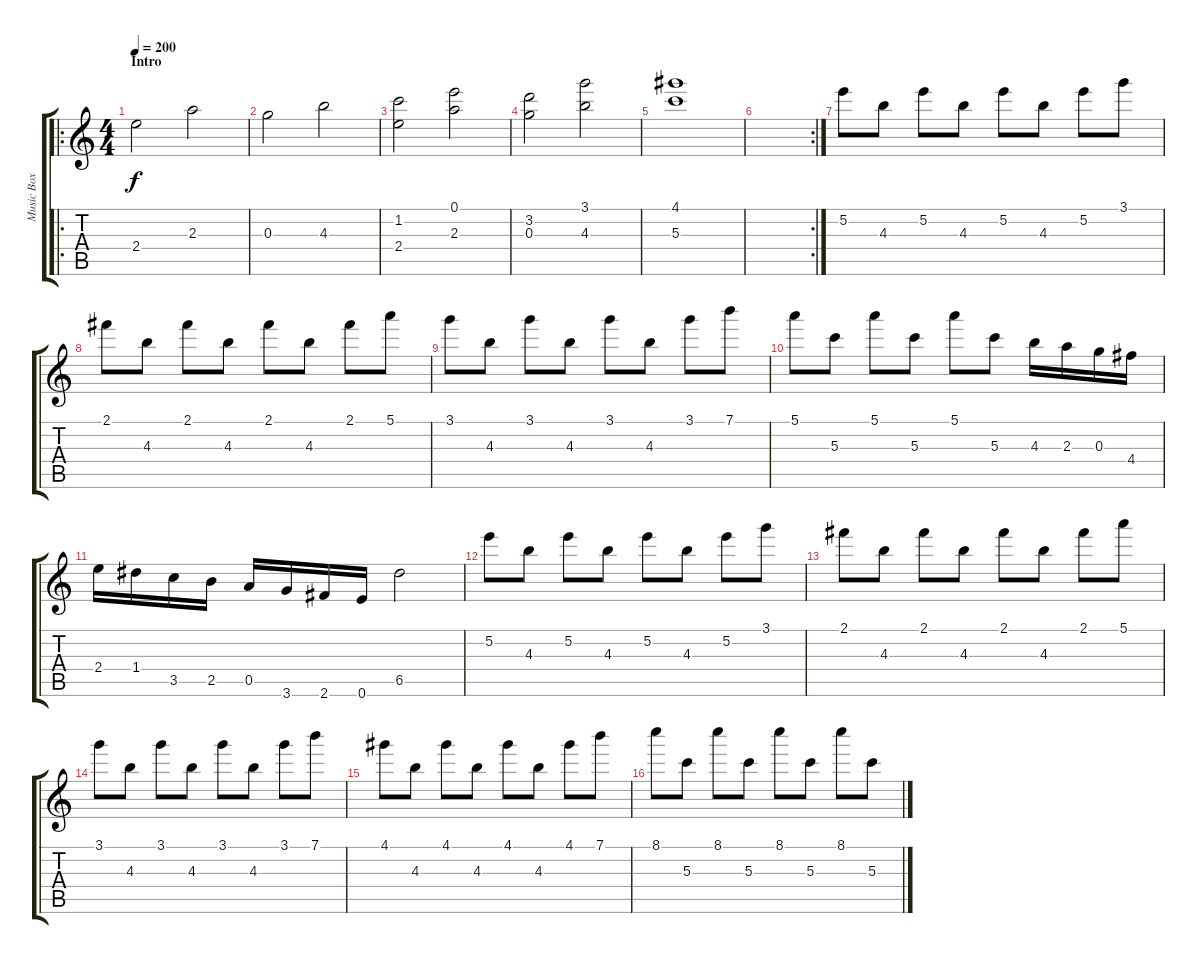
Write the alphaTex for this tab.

\track ("Music Box" "Music Box") {instrument musicbox}
\staff {score tabs}
\tuning (E6 B5 G5 D5 A4 E4) {hide}
\ro
\ts (4 4)
\section ("" "Intro")
\tempo 200
\clef g2
\ks c
2.4.2{dy f instrument musicbox} 2.3.2 |
0.3.2 4.3.2 |
(1.2 2.4).2 (0.1 2.3).2 |
(3.2 0.3).2 (3.1 4.3).2 |
(4.1 5.3).1 |
\rc 2
|
5.2.8 4.3.8 5.2.8 4.3.8 5.2.8 4.3.8 5.2.8 3.1.8 |
2.1.8 4.3.8 2.1.8 4.3.8 2.1.8 4.3.8 2.1.8 5.1.8 |
3.1.8 4.3.8 3.1.8 4.3.8 3.1.8 4.3.8 3.1.8 7.1.8 |
5.1.8 5.3.8 5.1.8 5.3.8 5.1.8 5.3.8 4.3.16 2.3.16 0.3.16 4.4.16 |
2.4.16 1.4.16 3.5.16 2.5.16 0.5.16 3.6.16 2.6.16 0.6.16 6.5.2 |
5.2.8 4.3.8 5.2.8 4.3.8 5.2.8 4.3.8 5.2.8 3.1.8 |
2.1.8 4.3.8 2.1.8 4.3.8 2.1.8 4.3.8 2.1.8 5.1.8 |
3.1.8 4.3.8 3.1.8 4.3.8 3.1.8 4.3.8 3.1.8 7.1.8 |
4.1.8 4.3.8 4.1.8 4.3.8 4.1.8 4.3.8 4.1.8 7.1.8 |
8.1.8 5.3.8 8.1.8 5.3.8 8.1.8 5.3.8 8.1.8 5.3.8
